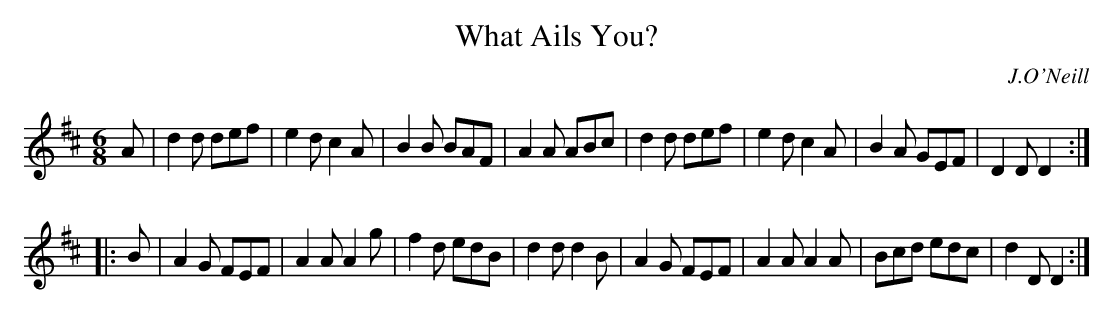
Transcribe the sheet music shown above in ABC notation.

X:1
T: What Ails You?
O: J.O'Neill
M: 6/8
L: 1/8
K: D
A |\
d2d def | e2d c2A | B2B BAF | A2A ABc |\
d2d def | e2d c2A | B2A GEF | D2D D2 :|
|: B |\
A2G FEF | A2A A2g | f2d edB | d2d d2B |\
A2G FEF | A2A A2A | Bcd edc | d2D D2 :|
